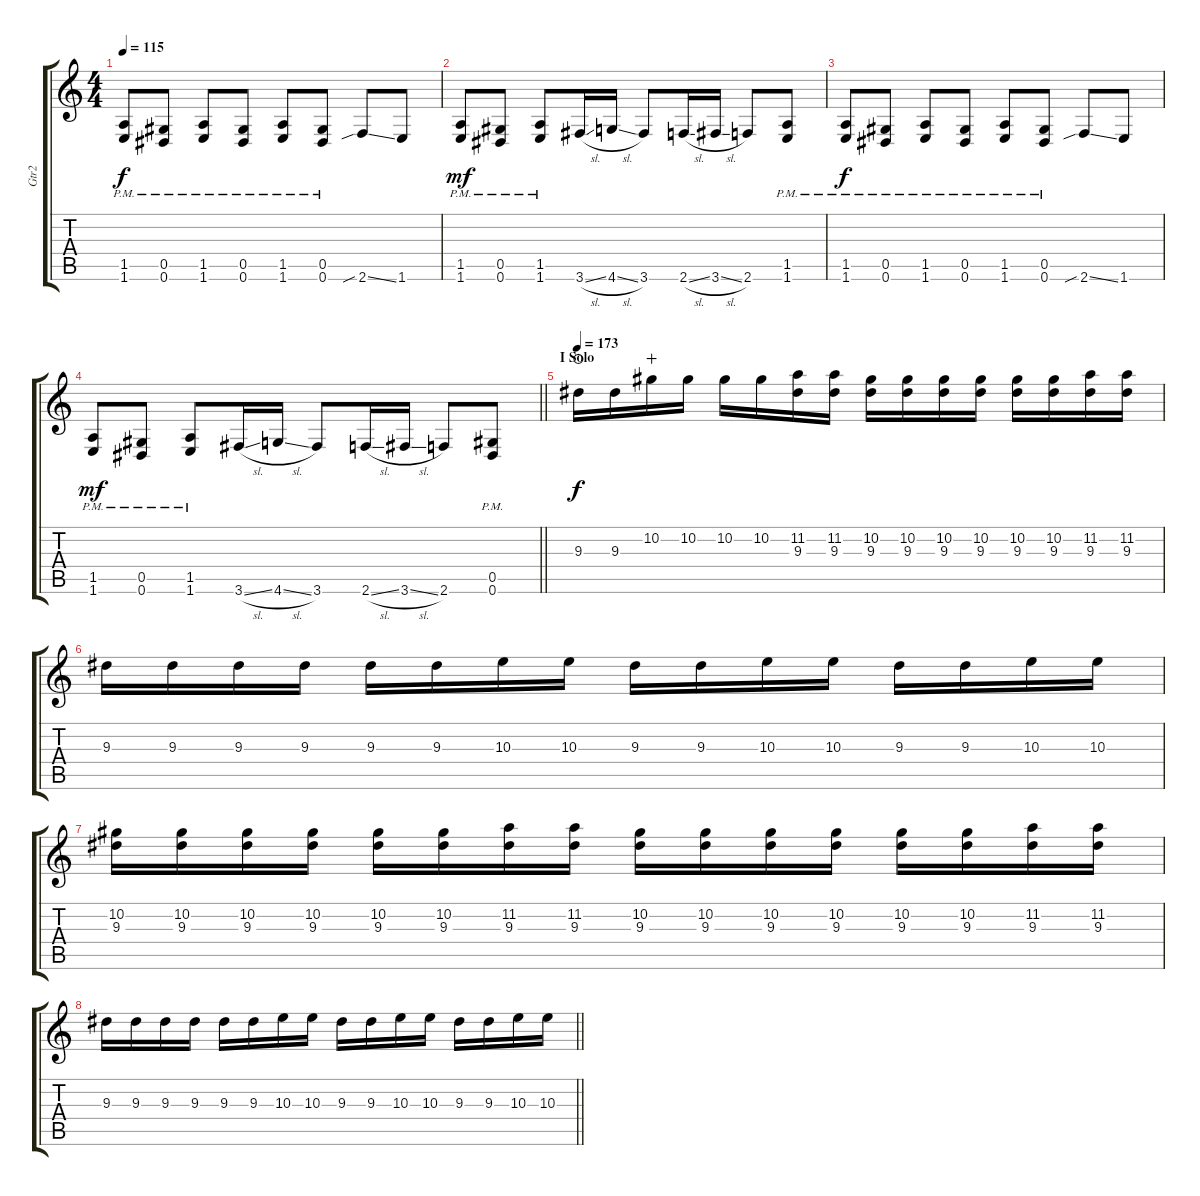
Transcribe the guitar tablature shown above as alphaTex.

\track ("Gtr2" "Gtr2") {instrument distortionguitar}
\staff {score tabs}
\tuning (Eb4 Bb3 Gb3 Db3 Ab2 Eb2) {hide}
\ts (4 4)
\tempo 115
\clef g2
\ks c
(1.5{pm} 1.6{pm}).8{dy f} (0.5{pm} 0.6{pm}).8 (1.5{pm} 1.6{pm}).8 (0.5{pm} 0.6{pm}).8 (1.5{pm} 1.6{pm}).8 (0.5{pm} 0.6{pm}).8 2.6{sib ss}.8 1.6.8 |
(1.5{pm} 1.6{pm}).8{dy mf} (0.5{pm} 0.6{pm}).8 (1.5{pm} 1.6{pm}).8 3.6{sl}.16 4.6{sl}.16 3.6.8 2.6{sl}.16 3.6{sl}.16 2.6.8 (1.5{pm} 1.6{pm}).8 |
(1.5{pm} 1.6{pm}).8{dy f} (0.5{pm} 0.6{pm}).8 (1.5{pm} 1.6{pm}).8 (0.5{pm} 0.6{pm}).8 (1.5{pm} 1.6{pm}).8 (0.5{pm} 0.6{pm}).8 2.6{sib ss}.8 1.6.8 |
\barLineRight lightlight
(1.5{pm} 1.6{pm}).8{dy mf} (0.5{pm} 0.6{pm}).8 (1.5{pm} 1.6{pm}).8 3.6{sl}.16 4.6{sl}.16 3.6.8 2.6{sl}.16 3.6{sl}.16 2.6.8 (0.5{pm} 0.6{pm}).8 |
\section ("" "I Solo")
\tempo 173
9.3.16{dy f waho} 9.3.16 10.2.16{wahc} 10.2.16 10.2.16 10.2.16 (11.2 9.3).16 (11.2 9.3).16 (10.2 9.3).16 (10.2 9.3).16 (10.2 9.3).16 (10.2 9.3).16 (10.2 9.3).16 (10.2 9.3).16 (11.2 9.3).16 (11.2 9.3).16 |
9.3.16 9.3.16 9.3.16 9.3.16 9.3.16 9.3.16 10.3.16 10.3.16 9.3.16 9.3.16 10.3.16 10.3.16 9.3.16 9.3.16 10.3.16 10.3.16 |
(10.2 9.3).16 (10.2 9.3).16 (10.2 9.3).16 (10.2 9.3).16 (10.2 9.3).16 (10.2 9.3).16 (11.2 9.3).16 (11.2 9.3).16 (10.2 9.3).16 (10.2 9.3).16 (10.2 9.3).16 (10.2 9.3).16 (10.2 9.3).16 (10.2 9.3).16 (11.2 9.3).16 (11.2 9.3).16 |
\barLineRight lightlight
9.3.16 9.3.16 9.3.16 9.3.16 9.3.16 9.3.16 10.3.16 10.3.16 9.3.16 9.3.16 10.3.16 10.3.16 9.3.16 9.3.16 10.3.16 10.3.16
